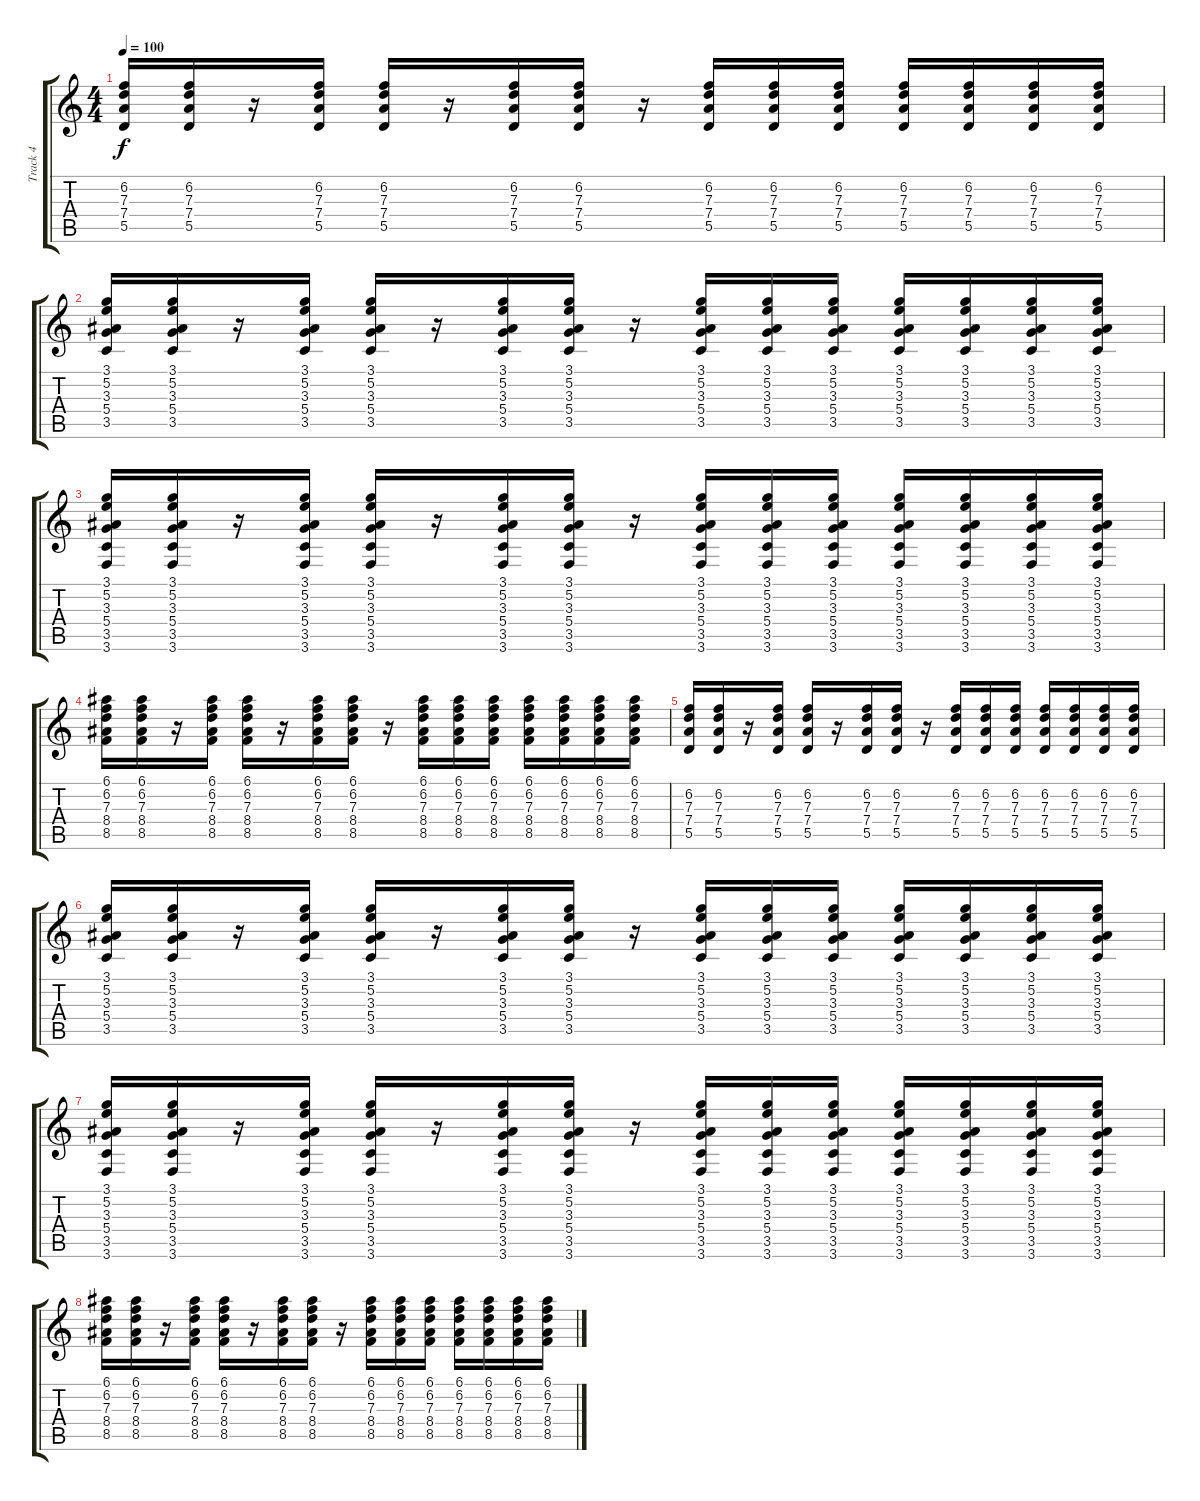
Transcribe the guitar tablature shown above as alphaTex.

\track ("Track 4" "Track 4") {instrument overdrivenguitar}
\staff {score tabs}
\tuning (E4 B3 G3 D3 A2 D2) {hide}
\ts (4 4)
\tempo 100
\clef g2
\ks c
(6.2 7.3 7.4 5.5).16{dy f} (6.2 7.3 7.4 5.5).16 r.16 (6.2 7.3 7.4 5.5).16 (6.2 7.3 7.4 5.5).16 r.16 (6.2 7.3 7.4 5.5).16 (6.2 7.3 7.4 5.5).16 r.16 (6.2 7.3 7.4 5.5).16 (6.2 7.3 7.4 5.5).16 (6.2 7.3 7.4 5.5).16 (6.2 7.3 7.4 5.5).16 (6.2 7.3 7.4 5.5).16 (6.2 7.3 7.4 5.5).16 (6.2 7.3 7.4 5.5).16 |
(3.1 5.2 3.3 5.4 3.5).16 (3.1 5.2 3.3 5.4 3.5).16 r.16 (3.1 5.2 3.3 5.4 3.5).16 (3.1 5.2 3.3 5.4 3.5).16 r.16 (3.1 5.2 3.3 5.4 3.5).16 (3.1 5.2 3.3 5.4 3.5).16 r.16 (3.1 5.2 3.3 5.4 3.5).16 (3.1 5.2 3.3 5.4 3.5).16 (3.1 5.2 3.3 5.4 3.5).16 (3.1 5.2 3.3 5.4 3.5).16 (3.1 5.2 3.3 5.4 3.5).16 (3.1 5.2 3.3 5.4 3.5).16 (3.1 5.2 3.3 5.4 3.5).16 |
(3.1 5.2 3.3 5.4 3.5 3.6).16 (3.1 5.2 3.3 5.4 3.5 3.6).16 r.16 (3.1 5.2 3.3 5.4 3.5 3.6).16 (3.1 5.2 3.3 5.4 3.5 3.6).16 r.16 (3.1 5.2 3.3 5.4 3.5 3.6).16 (3.1 5.2 3.3 5.4 3.5 3.6).16 r.16 (3.1 5.2 3.3 5.4 3.5 3.6).16 (3.1 5.2 3.3 5.4 3.5 3.6).16 (3.1 5.2 3.3 5.4 3.5 3.6).16 (3.1 5.2 3.3 5.4 3.5 3.6).16 (3.1 5.2 3.3 5.4 3.5 3.6).16 (3.1 5.2 3.3 5.4 3.5 3.6).16 (3.1 5.2 3.3 5.4 3.5 3.6).16 |
(6.1 6.2 7.3 8.4 8.5).16 (6.1 6.2 7.3 8.4 8.5).16 r.16 (6.1 6.2 7.3 8.4 8.5).16 (6.1 6.2 7.3 8.4 8.5).16 r.16 (6.1 6.2 7.3 8.4 8.5).16 (6.1 6.2 7.3 8.4 8.5).16 r.16 (6.1 6.2 7.3 8.4 8.5).16 (6.1 6.2 7.3 8.4 8.5).16 (6.1 6.2 7.3 8.4 8.5).16 (6.1 6.2 7.3 8.4 8.5).16 (6.1 6.2 7.3 8.4 8.5).16 (6.1 6.2 7.3 8.4 8.5).16 (6.1 6.2 7.3 8.4 8.5).16 |
(6.2 7.3 7.4 5.5).16 (6.2 7.3 7.4 5.5).16 r.16 (6.2 7.3 7.4 5.5).16 (6.2 7.3 7.4 5.5).16 r.16 (6.2 7.3 7.4 5.5).16 (6.2 7.3 7.4 5.5).16 r.16 (6.2 7.3 7.4 5.5).16 (6.2 7.3 7.4 5.5).16 (6.2 7.3 7.4 5.5).16 (6.2 7.3 7.4 5.5).16 (6.2 7.3 7.4 5.5).16 (6.2 7.3 7.4 5.5).16 (6.2 7.3 7.4 5.5).16 |
(3.1 5.2 3.3 5.4 3.5).16 (3.1 5.2 3.3 5.4 3.5).16 r.16 (3.1 5.2 3.3 5.4 3.5).16 (3.1 5.2 3.3 5.4 3.5).16 r.16 (3.1 5.2 3.3 5.4 3.5).16 (3.1 5.2 3.3 5.4 3.5).16 r.16 (3.1 5.2 3.3 5.4 3.5).16 (3.1 5.2 3.3 5.4 3.5).16 (3.1 5.2 3.3 5.4 3.5).16 (3.1 5.2 3.3 5.4 3.5).16 (3.1 5.2 3.3 5.4 3.5).16 (3.1 5.2 3.3 5.4 3.5).16 (3.1 5.2 3.3 5.4 3.5).16 |
(3.1 5.2 3.3 5.4 3.5 3.6).16 (3.1 5.2 3.3 5.4 3.5 3.6).16 r.16 (3.1 5.2 3.3 5.4 3.5 3.6).16 (3.1 5.2 3.3 5.4 3.5 3.6).16 r.16 (3.1 5.2 3.3 5.4 3.5 3.6).16 (3.1 5.2 3.3 5.4 3.5 3.6).16 r.16 (3.1 5.2 3.3 5.4 3.5 3.6).16 (3.1 5.2 3.3 5.4 3.5 3.6).16 (3.1 5.2 3.3 5.4 3.5 3.6).16 (3.1 5.2 3.3 5.4 3.5 3.6).16 (3.1 5.2 3.3 5.4 3.5 3.6).16 (3.1 5.2 3.3 5.4 3.5 3.6).16 (3.1 5.2 3.3 5.4 3.5 3.6).16 |
(6.1 6.2 7.3 8.4 8.5).16 (6.1 6.2 7.3 8.4 8.5).16 r.16 (6.1 6.2 7.3 8.4 8.5).16 (6.1 6.2 7.3 8.4 8.5).16 r.16 (6.1 6.2 7.3 8.4 8.5).16 (6.1 6.2 7.3 8.4 8.5).16 r.16 (6.1 6.2 7.3 8.4 8.5).16 (6.1 6.2 7.3 8.4 8.5).16 (6.1 6.2 7.3 8.4 8.5).16 (6.1 6.2 7.3 8.4 8.5).16 (6.1 6.2 7.3 8.4 8.5).16 (6.1 6.2 7.3 8.4 8.5).16 (6.1 6.2 7.3 8.4 8.5).16
